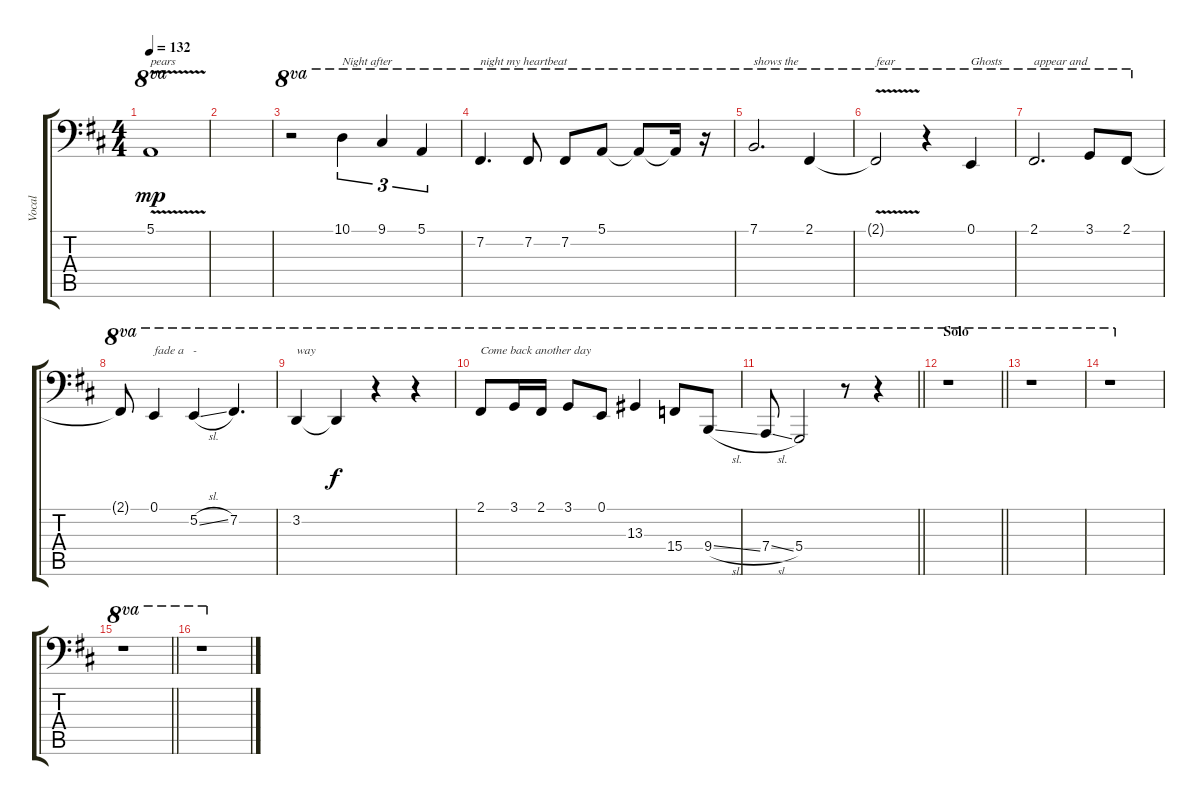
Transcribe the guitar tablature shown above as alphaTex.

\track ("Vocal" "Vocal") {instrument oboe}
\staff {score tabs}
\tuning (E3 B2 G2 D2 A1 E1) {hide}
\ts (4 4)
\tempo 132
\clef f4
\ks d
5.1{v t}.1{ot 8va txt "pears" dy mp} |
|
r.2{ot 8va} 10.1.4{tu (3 2) ot 8va txt "Night after"} 9.1.4{tu (3 2) ot 8va} 5.1.4{tu (3 2) ot 8va} |
7.2.4{d ot 8va txt "night my heartbeat"} 7.2.8{ot 8va} 7.2.8{ot 8va} 5.1.8{ot 8va} 5.1{t}.8{ot 8va} 5.1{t}.16{ot 8va} r.16{ot 8va} |
7.1.2{d ot 8va txt "shows the "} 2.1.4{ot 8va} |
2.1{v t}.2{ot 8va txt "fear"} r.4{ot 8va} 0.1.4{ot 8va txt "Ghosts"} |
2.1.2{d ot 8va txt "appear and "} 3.1.8{ot 8va} 2.1.8{ot 8va} |
2.1{t}.8{ot 8va} 0.1.4{ot 8va txt "fade a   -"} 5.2{sl}.4{ot 8va} 7.2.4{d ot 8va} |
3.2.4{ot 8va txt "way"} 3.2{t}.4{ot 8va dy f} r.4{ot 8va} r.4{ot 8va} |
2.1.8{ot 8va txt "Come back another day"} 3.1.16{ot 8va} 2.1.16{ot 8va} 3.1.8{ot 8va} 0.1.8{ot 8va volume 0} 13.3.4{ot 8va} 15.4.8{ot 8va} 9.4{sl}.8{ot 8va} |
\barLineRight lightlight
7.4{sl}.8{ot 8va} 5.4.2{ot 8va} r.8{ot 8va} r.4{ot 8va} |
\section ("" "Solo")
\barLineRight lightlight
r.1{ot 8va volume 16} |
r.1{ot 8va} |
r.1{ot 8va} |
\barLineRight lightlight
r.1{ot 8va} |
r.1{ot 8va}
